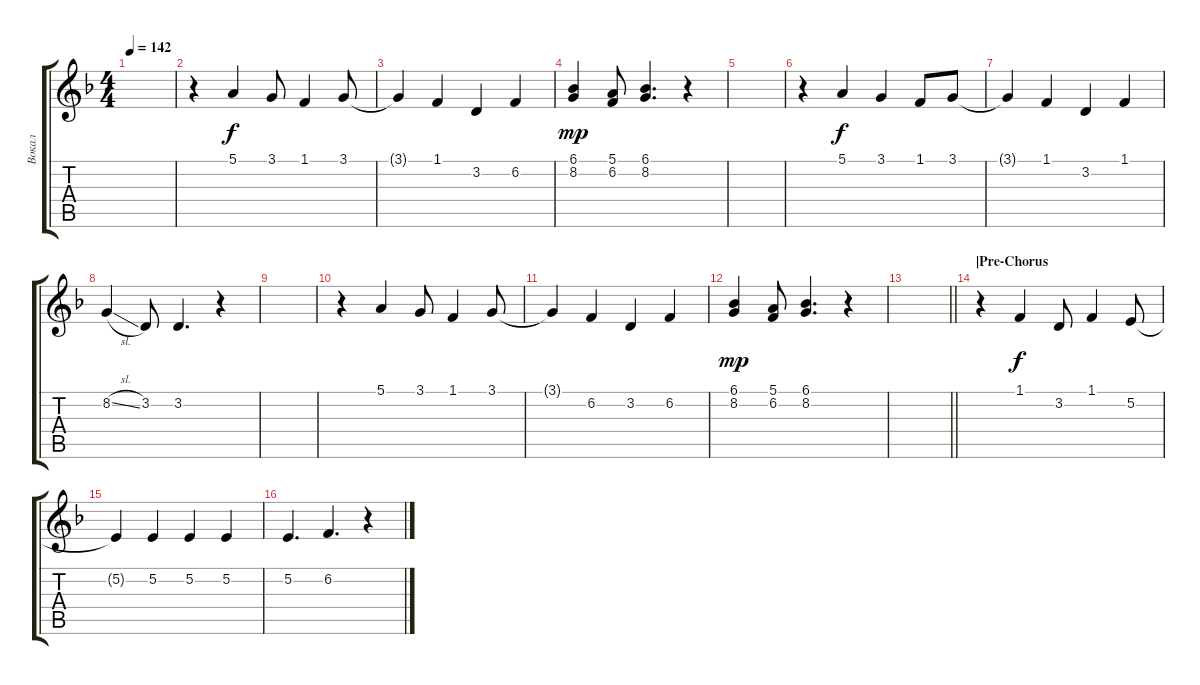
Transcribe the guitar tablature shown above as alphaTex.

\track ("Вокал" "Вокал") {instrument trumpet}
\staff {score tabs}
\tuning (E4 B3 G3 D3 A2 E2) {hide}
\ts (4 4)
\tempo 142
\clef g2
\ks dminor
|
r.4 5.1.4 3.1.8 1.1.4 3.1.8 |
3.1{t}.4 1.1.4 3.2.4 6.2.4 |
(6.1 8.2).4{dy mp} (5.1 6.2).8 (6.1 8.2).4{d} r.4 |
|
r.4 5.1.4{dy f} 3.1.4 1.1.8 3.1.8 |
3.1{t}.4 1.1.4 3.2.4 1.1.4 |
8.2{sl}.4 3.2.8 3.2.4{d} r.4 |
|
r.4 5.1.4 3.1.8 1.1.4 3.1.8 |
3.1{t}.4 6.2.4 3.2.4 6.2.4 |
(6.1 8.2).4{dy mp} (5.1 6.2).8 (6.1 8.2).4{d} r.4 |
\barLineRight lightlight
|
\section ("" "|Pre-Chorus")
r.4 1.1.4{dy f} 3.2.8 1.1.4 5.2.8 |
5.2{t}.4 5.2.4 5.2.4 5.2.4 |
5.2.4{d} 6.2.4{d} r.4
